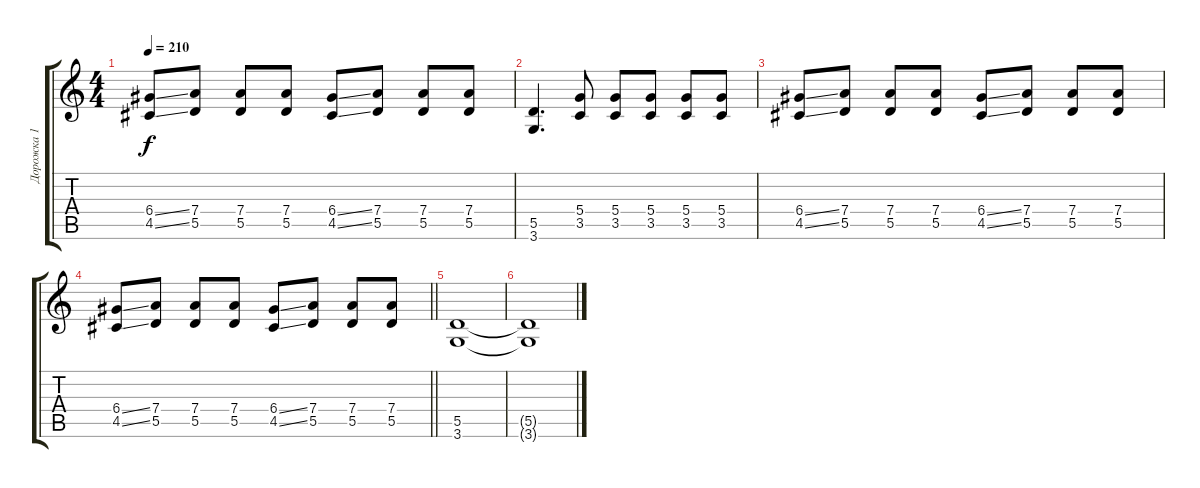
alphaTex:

\track ("Дорожка 1" "Дорожка 1") {instrument distortionguitar}
\staff {score tabs}
\tuning (E4 B3 G3 D3 A2 E2) {hide}
\ts (4 4)
\tempo 210
\clef g2
\ks c
(6.4{ss} 4.5{ss}).8{dy f} (7.4 5.5).8 (7.4 5.5).8 (7.4 5.5).8 (6.4{ss} 4.5{ss}).8 (7.4 5.5).8 (7.4 5.5).8 (7.4 5.5).8 |
(5.5 3.6).4{d} (5.4 3.5).8 (5.4 3.5).8 (5.4 3.5).8 (5.4 3.5).8 (5.4 3.5).8 |
(6.4{ss} 4.5{ss}).8 (7.4 5.5).8 (7.4 5.5).8 (7.4 5.5).8 (6.4{ss} 4.5{ss}).8 (7.4 5.5).8 (7.4 5.5).8 (7.4 5.5).8 |
\barLineRight lightlight
(6.4{ss} 4.5{ss}).8 (7.4 5.5).8 (7.4 5.5).8 (7.4 5.5).8 (6.4{ss} 4.5{ss}).8 (7.4 5.5).8 (7.4 5.5).8 (7.4 5.5).8 |
(5.5 3.6).1 |
(5.5{t} 3.6{t}).1
